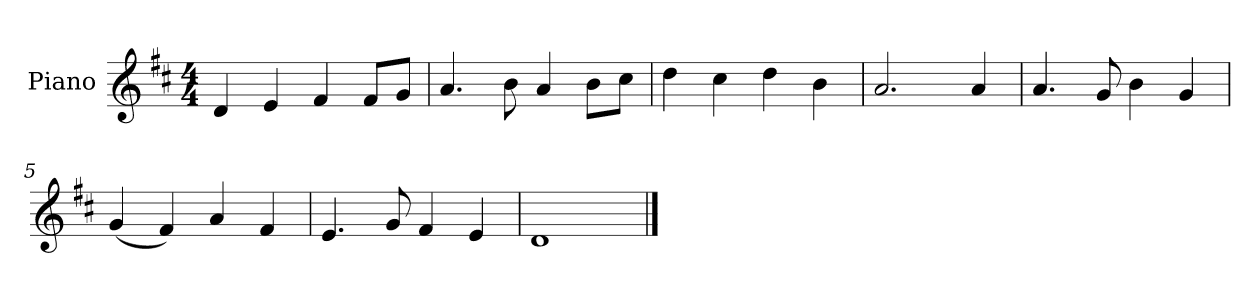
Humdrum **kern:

**kern
*part1
*staff1
*I"Piano
*I'Pno.
*clefG2
*k[f#c#]
*M4/4
=
4d/
4e/
4f#/
8f#/L
8g/J
=1
4.a/
8b\
4a/
8b\L
8cc#\J
=2
4dd\
4cc#\
4dd\
4b\
=3
2.a/
4a/
=4
4.a/
8g/
4b\
4g/
=5
(<4g/
4f#/)
4a/
4f#/
=6
4.e/
8g/
4f#/
4e/
=7
1d
==
*-
